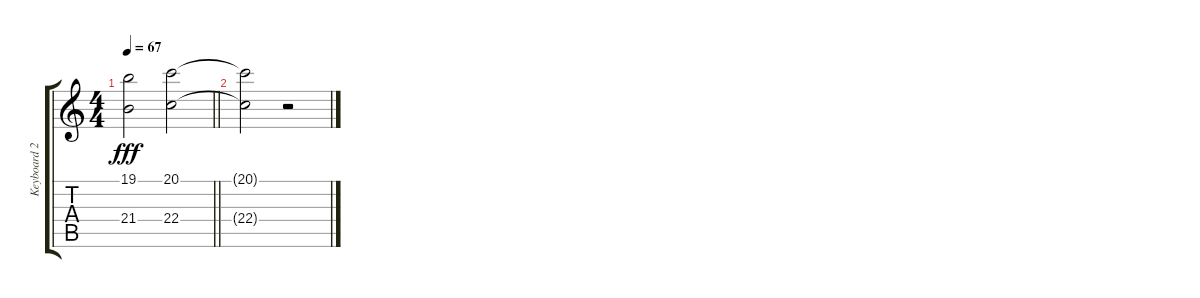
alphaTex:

\track ("Keyboard 2(Ovie)" "Keyboard 2") {instrument recorder}
\staff {score tabs}
\tuning (E4 B3 G3 D3 A2 E2) {hide}
\ts (4 4)
\tempo 67
\clef g2
\barLineRight lightlight
\ks c
(19.1 21.4).2{dy fff} (20.1 22.4).2 |
(20.1{t} 22.4{t}).2 r.2
